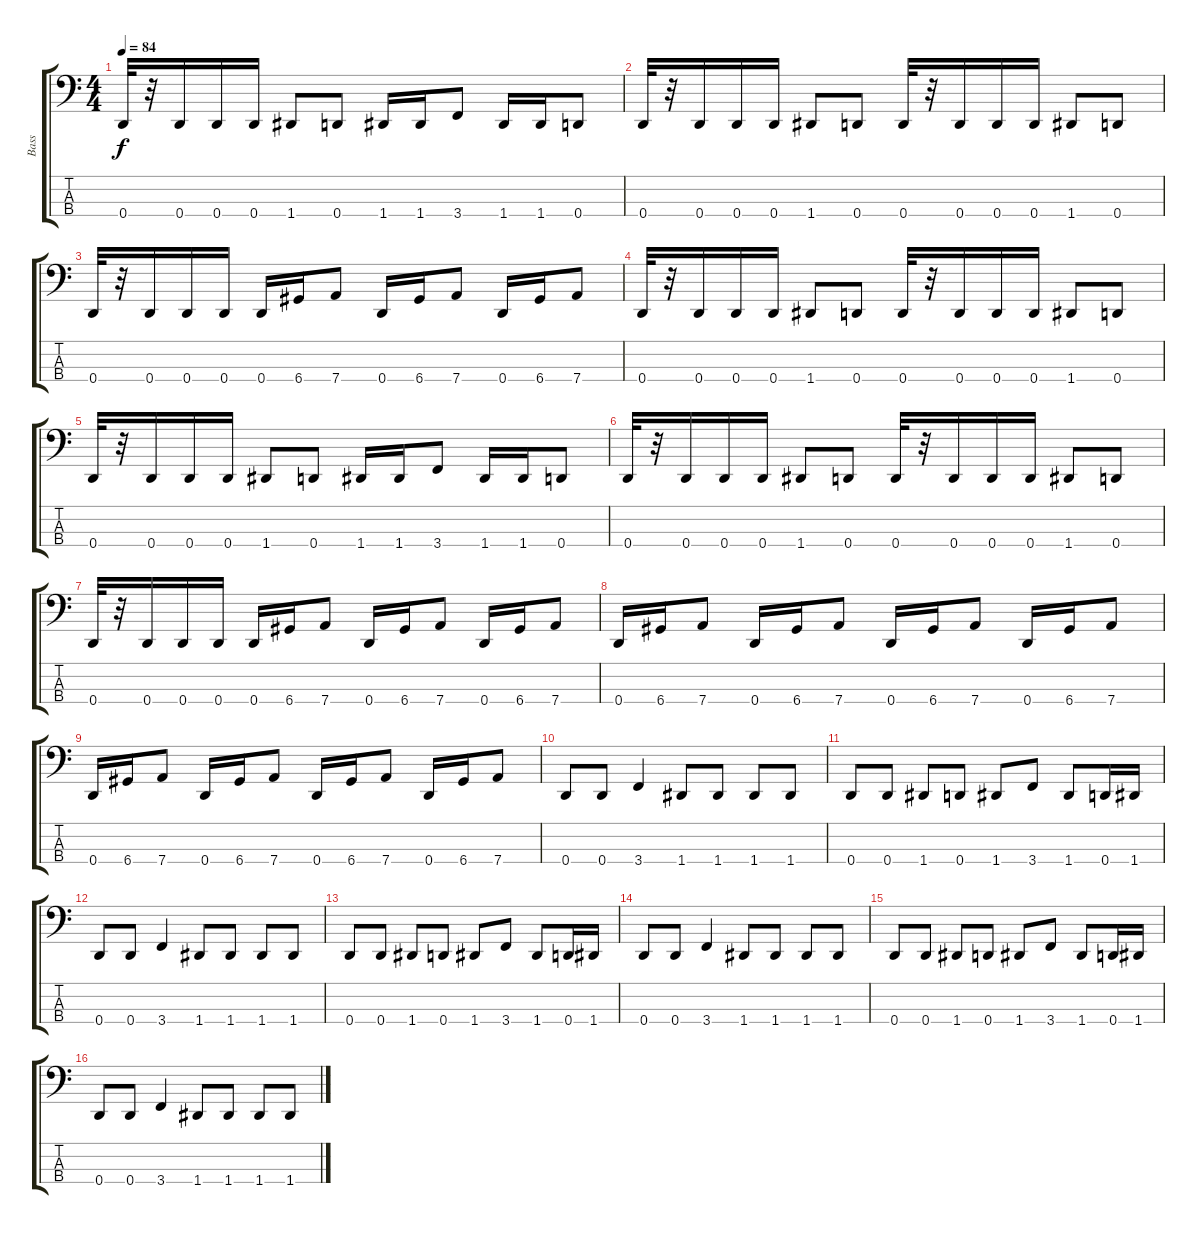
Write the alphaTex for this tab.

\track ("Bass" "Bass") {instrument electricbassfinger}
\staff {score tabs}
\tuning (F2 C2 G1 D1) {hide}
\ts (4 4)
\tempo 84
\clef f4
\ks c
0.4.32{dy f} r.32 0.4.16 0.4.16 0.4.16 1.4.8 0.4.8 1.4.16 1.4.16 3.4.8 1.4.16 1.4.16 0.4.8 |
0.4.32 r.32 0.4.16 0.4.16 0.4.16 1.4.8 0.4.8 0.4.32 r.32 0.4.16 0.4.16 0.4.16 1.4.8 0.4.8 |
0.4.32 r.32 0.4.16 0.4.16 0.4.16 0.4.16 6.4.16 7.4.8 0.4.16 6.4.16 7.4.8 0.4.16 6.4.16 7.4.8 |
0.4.32 r.32 0.4.16 0.4.16 0.4.16 1.4.8 0.4.8 0.4.32 r.32 0.4.16 0.4.16 0.4.16 1.4.8 0.4.8 |
0.4.32 r.32 0.4.16 0.4.16 0.4.16 1.4.8 0.4.8 1.4.16 1.4.16 3.4.8 1.4.16 1.4.16 0.4.8 |
0.4.32 r.32 0.4.16 0.4.16 0.4.16 1.4.8 0.4.8 0.4.32 r.32 0.4.16 0.4.16 0.4.16 1.4.8 0.4.8 |
0.4.32 r.32 0.4.16 0.4.16 0.4.16 0.4.16 6.4.16 7.4.8 0.4.16 6.4.16 7.4.8 0.4.16 6.4.16 7.4.8 |
0.4.16 6.4.16 7.4.8 0.4.16 6.4.16 7.4.8 0.4.16 6.4.16 7.4.8 0.4.16 6.4.16 7.4.8 |
0.4.16 6.4.16 7.4.8 0.4.16 6.4.16 7.4.8 0.4.16 6.4.16 7.4.8 0.4.16 6.4.16 7.4.8 |
0.4.8 0.4.8 3.4.4 1.4.8 1.4.8 1.4.8 1.4.8 |
0.4.8 0.4.8 1.4.8 0.4.8 1.4.8 3.4.8 1.4.8 0.4.16 1.4.16 |
0.4.8 0.4.8 3.4.4 1.4.8 1.4.8 1.4.8 1.4.8 |
0.4.8 0.4.8 1.4.8 0.4.8 1.4.8 3.4.8 1.4.8 0.4.16 1.4.16 |
0.4.8 0.4.8 3.4.4 1.4.8 1.4.8 1.4.8 1.4.8 |
0.4.8 0.4.8 1.4.8 0.4.8 1.4.8 3.4.8 1.4.8 0.4.16 1.4.16 |
0.4.8 0.4.8 3.4.4 1.4.8 1.4.8 1.4.8 1.4.8
